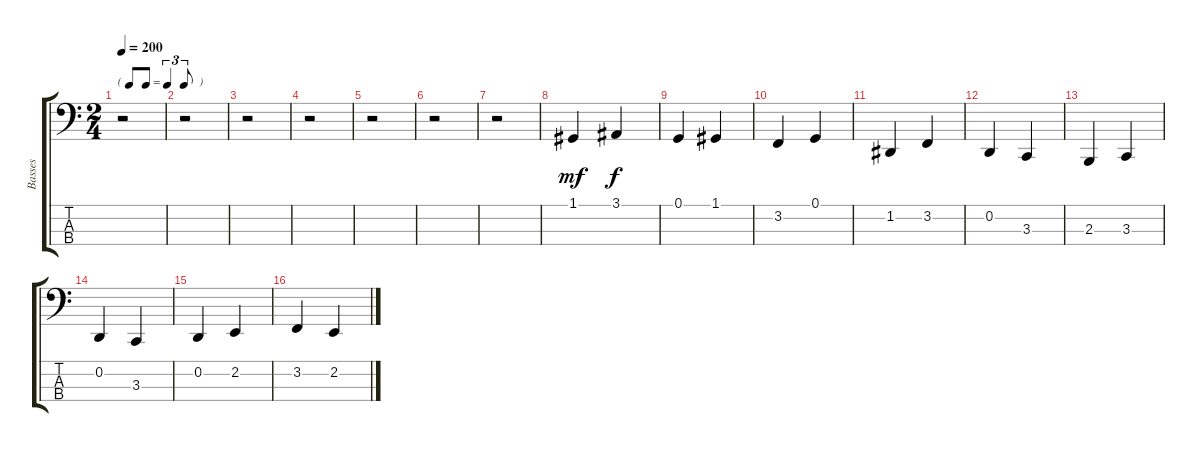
\track ("Basses" "Basses") {instrument stringensemble1}
\staff {score tabs}
\tuning (G2 D2 A1 E1) {hide}
\ts (2 4)
\tf triplet8th
\tempo 200
\clef f4
\ks c
r.2{dy f} |
r.2 |
r.2 |
r.2 |
r.2 |
r.2 |
r.2 |
1.1.4{dy mf} 3.1.4{dy f} |
0.1.4 1.1.4 |
3.2.4 0.1.4 |
1.2.4 3.2.4 |
0.2.4 3.3.4 |
2.3.4 3.3.4 |
0.2.4 3.3.4 |
0.2.4 2.2.4 |
3.2.4 2.2.4
